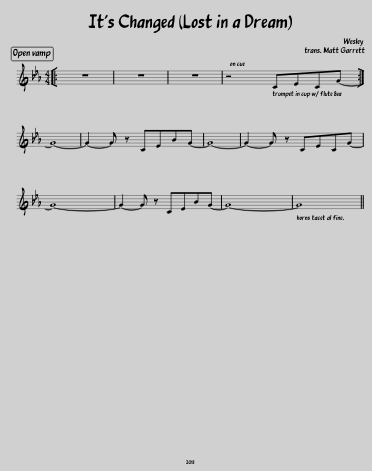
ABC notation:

X:1
L:1/8
M:4/4
I:linebreak $
K:Eb
V:1 treble
V:1
|: z8 | z8 | z8 | z4 CECG- :|$ G8- | %5
 G2- G z CEBG- | G8- | G2- G z CECG- |$ G8- | G2- G z CEBG- | %10
 G8- | G8 || %12
